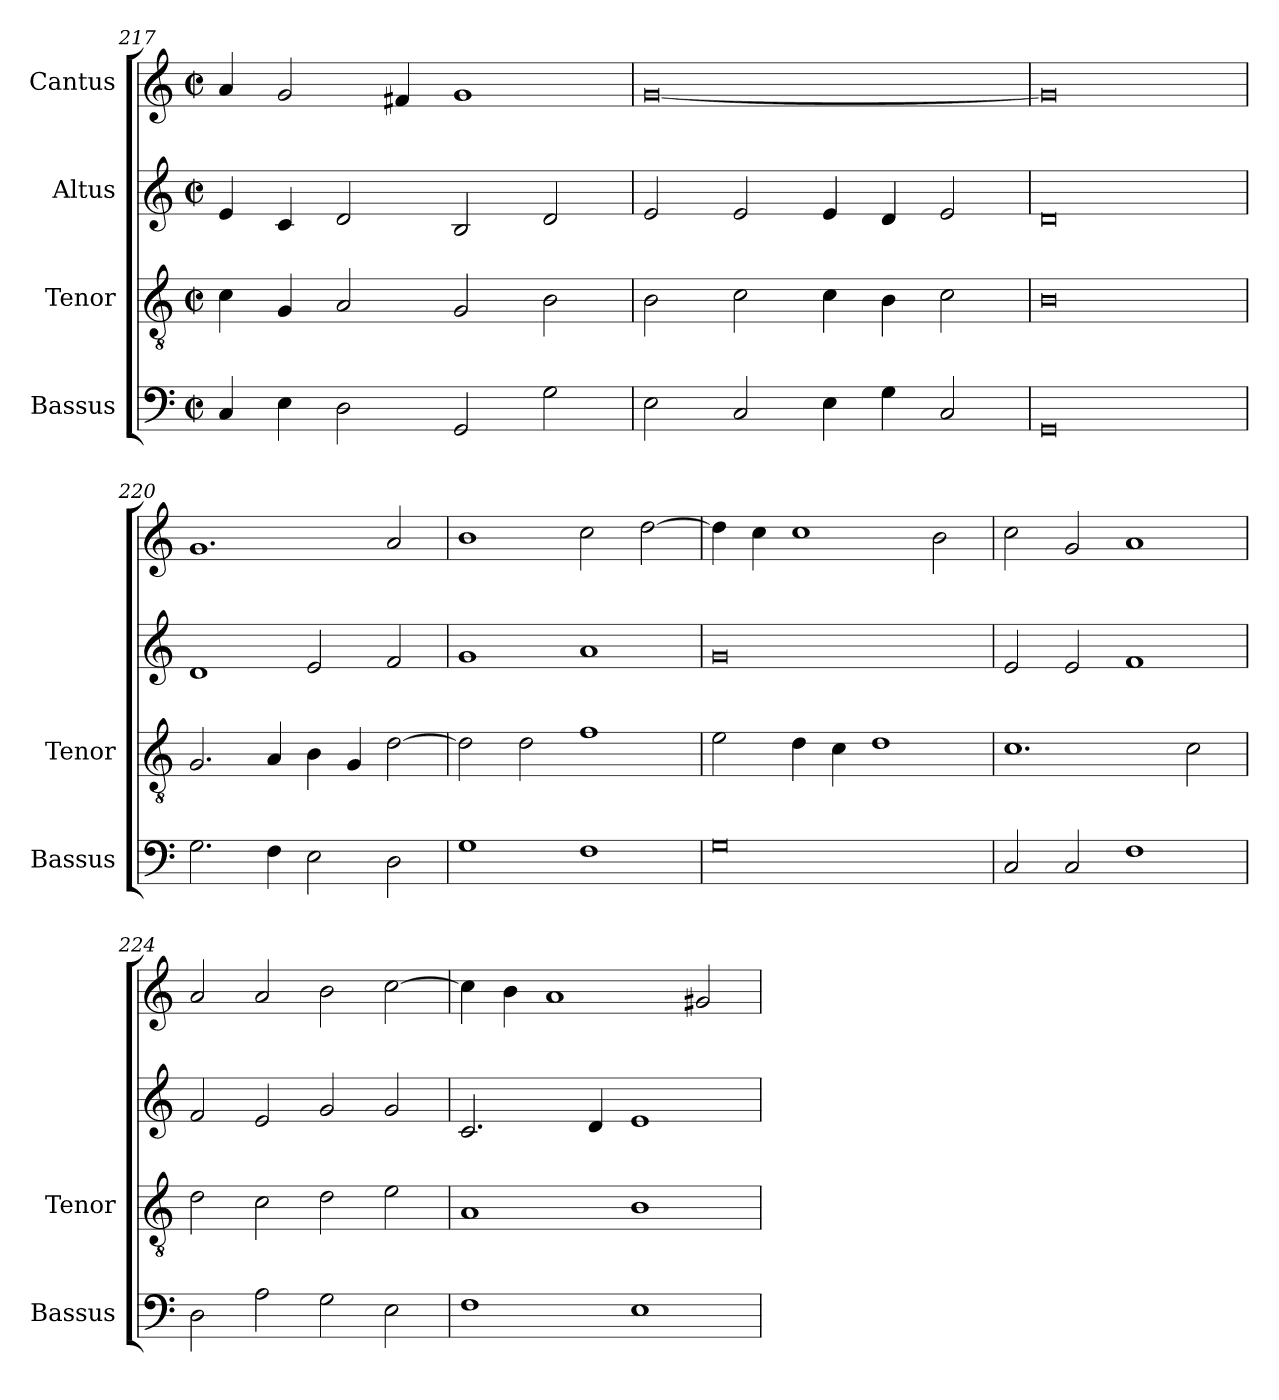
**kern	**kern	**kern	**kern
*part4	*part3	*part2	*part1
*staff4	*staff3	*staff2	*staff1
*I"Bassus	*I"Tenor	*I"Altus	*I"Cantus
*I'Bassus	*I'Tenor	*	*
*clefF4	*clefGv2	*clefG2	*clefG2
*k[]	*k[]	*k[]	*k[]
*C:	*C:	*C:	*C:
*M2/2	*M2/2	*M2/2	*M2/2
*met(c|)	*met(c|)	*met(c|)	*met(c|)
=217	=217	=217	=217
4C/	4c\	4e/	4a/
4E\	4G/	4c/	2g/
2D\	2A/	2d/	.
.	.	.	4f#X/
2GG/	2G/	2B/	1g
2G\	2B\	2d/	.
=218	=218	=218	=218
2E\	2B\	2e/	[<0g
2C/	2c\	2e/	.
4E\	4c\	4e/	.
4G\	4B\	4d/	.
2C/	2c\	2e/	.
=219	=219	=219	=219
0GG	0B	0d	0g]
!!LO:PB:g=z
=220!	=220!	=220!	=220!
2.G\	2.G/	1d	1.g
4F\	4A/	.	.
2E\	4B\	2e/	.
.	4G/	.	.
2D\	[>2d\	2f/	2a/
=221	=221	=221	=221
1G	2d\]	1g	1b
.	2d\	.	.
1F	1f	1a	2cc\
.	.	.	[>2dd\
=222	=222	=222	=222
0G	2e\	0g	4dd\]
.	.	.	4cc\
.	4d\	.	1cc
.	4c\	.	.
.	1d	.	.
.	.	.	2b\
=223	=223	=223	=223
2C/	1.c	2e/	2cc\
2C/	.	2e/	2g/
1F	.	1f	1a
.	2c\	.	.
=224	=224	=224	=224
2D\	2d\	2f/	2a/
2A\	2c\	2e/	2a/
2G\	2d\	2g/	2b\
2E\	2e\	2g/	[<2cc\
!!LO:LB:g=z
=225	=225	=225	=225
1F	1A	2.c/	4cc\]
.	.	.	4b\
.	.	.	1a
.	.	4d/	.
1E	1B	1e	.
.	.	.	2g#X/
=	=	=	=
*-	*-	*-	*-
